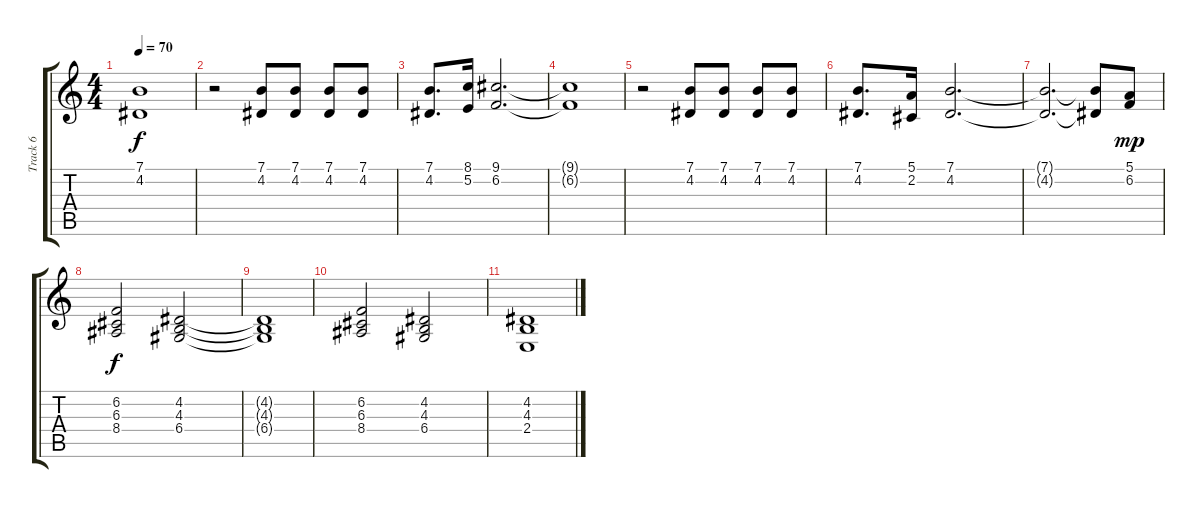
\track ("Track 6" "Track 6") {instrument electricpiano1}
\staff {score tabs}
\tuning (E4 B3 G3 D3 A2 E2) {hide}
\ts (4 4)
\tempo 70
\clef g2
\ks c
(7.1{t} 4.2{t}).1{dy f} |
r.2 (7.1 4.2).8 (7.1 4.2).8 (7.1 4.2).8 (7.1 4.2).8 |
(7.1 4.2).8{d} (8.1 5.2).16 (9.1 6.2).2{d} |
(9.1{t} 6.2{t}).1 |
r.2 (7.1 4.2).8 (7.1 4.2).8 (7.1 4.2).8 (7.1 4.2).8 |
(7.1 4.2).8{d} (5.1 2.2).16 (7.1 4.2).2{d} |
(7.1{t} 4.2{t}).2{d} (7.1{t} 4.2{t}).8 (5.1 6.2).8{dy mp} |
(6.2 6.3 8.4).2{dy f} (4.2 4.3 6.4).2 |
(4.2{t} 4.3{t} 6.4{t}).1 |
(6.2 6.3 8.4).2 (4.2 4.3 6.4).2 |
(4.2 4.3 2.4).1
